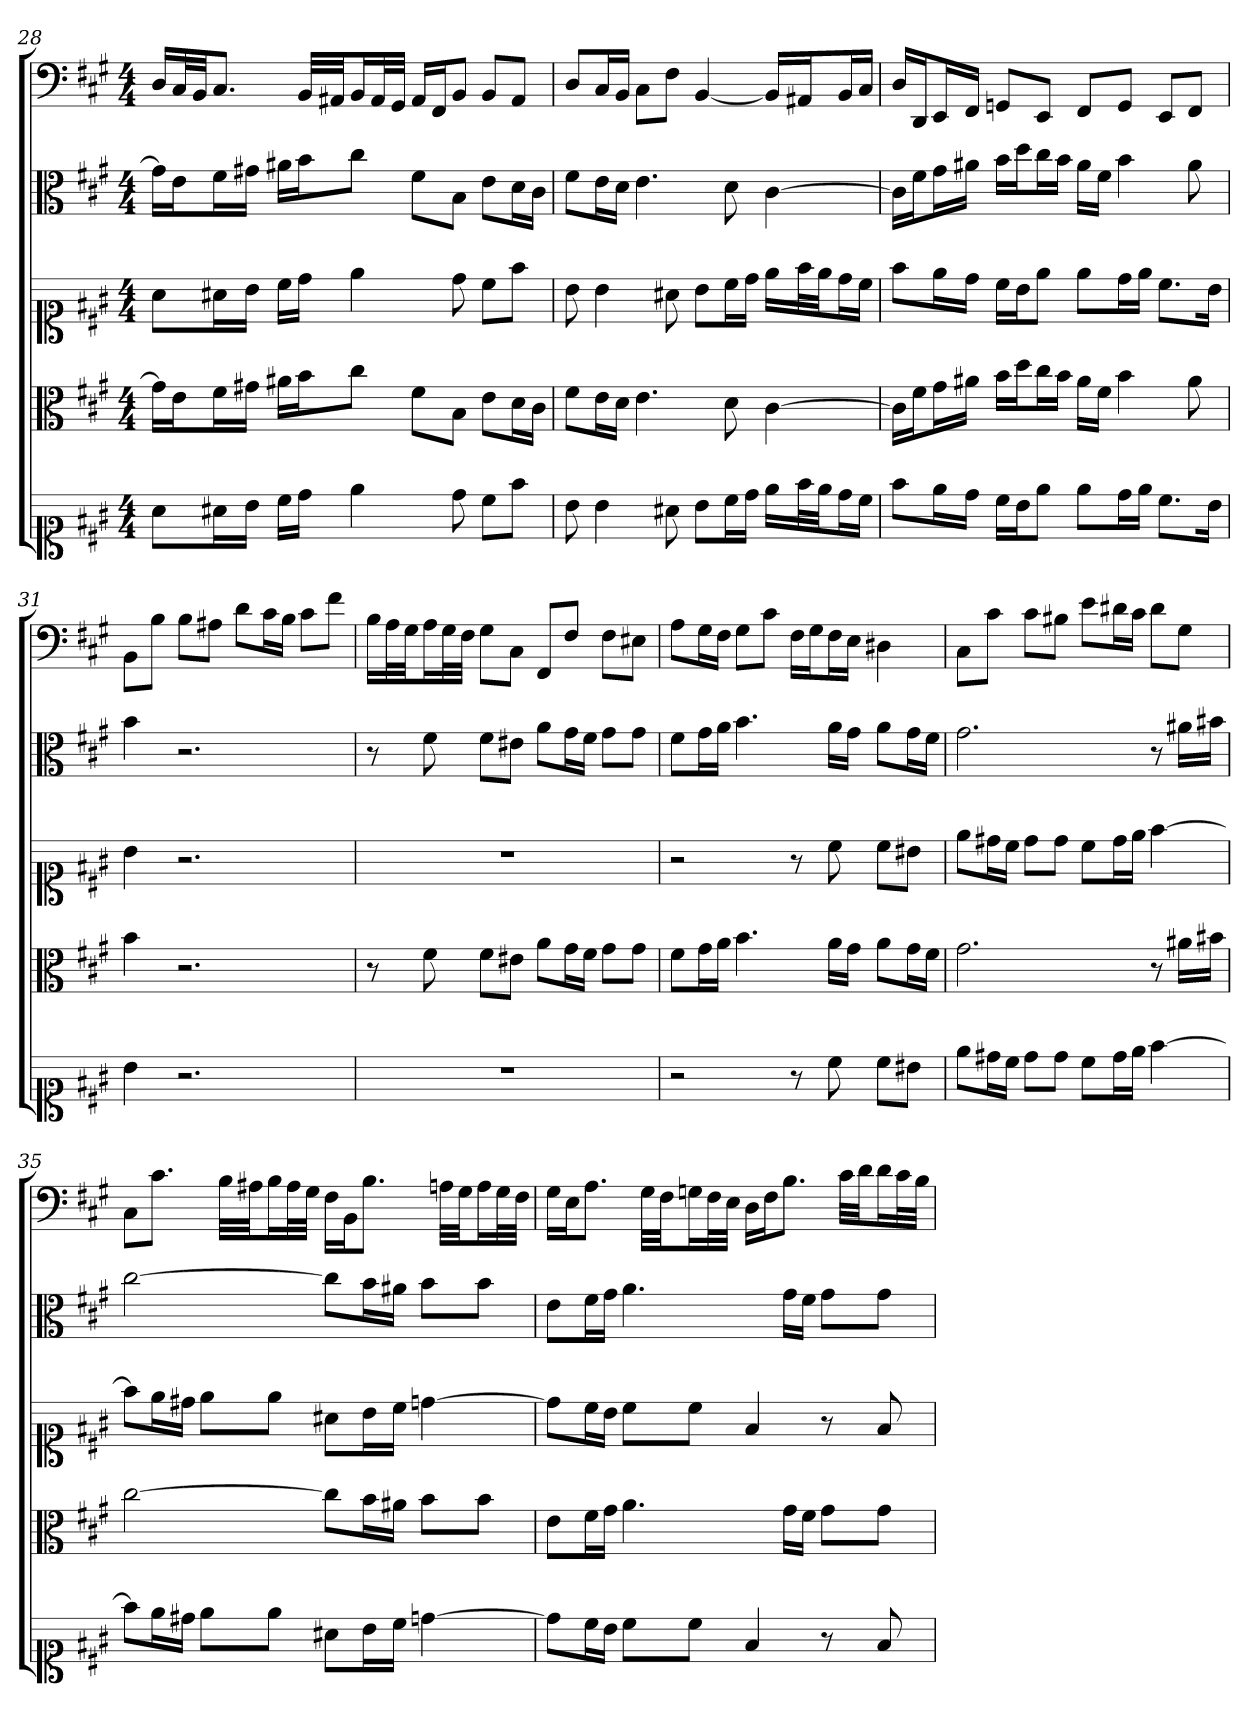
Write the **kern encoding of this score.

**kern	**kern	**kern	**kern	**kern
*part5	*part4	*part3	*part2	*part1
*staff5	*staff4	*staff3	*staff2	*staff1
*clefC1	*clefC3	*clefC1	*clefC3	*clefF4
*k[f#c#g#]	*k[f#c#g#]	*k[f#c#g#]	*k[f#c#g#]	*k[f#c#g#]
*f#:	*f#:	*f#:	*f#:	*f#:
*M4/4	*M4/4	*M4/4	*M4/4	*M4/4
=28	=28	=28	=28	=28
8a\L	16g\LL]	8a\L	16g\LL]	16D/LL
.	16e\J	.	16e\J	32C#/L
.	.	.	.	32BB/JJ
16a#X\L	16f#\L	16a#X\L	16f#\L	8.C#/J
16b\JJ	16g#X\JJ	16b\JJ	16g#X\JJ	.
16cc#\LL	16a#X\LL	16cc#\LL	16a#X\LL	.
16dd\JJ	16b\J	16dd\JJ	16b\J	32BB/LLL
.	.	.	.	32AA#X/JJ
4ee	8cc#\J	4ee	8cc#\J	16BB/L
.	.	.	.	32AA#/L
.	.	.	.	32GG#/JJJ
.	8f#\L	.	8f#\L	16AA#/LL
.	.	.	.	16FF#/J
8dd	8B\J	8dd	8B\J	8BB/J
8cc#\L	8e\L	8cc#\L	8e\L	8BB/L
8ff#\J	16d\L	8ff#\J	16d\L	8AA#/J
.	16c#\JJ	.	16c#\JJ	.
=29	=29	=29	=29	=29
8b	8f#\L	8b	8f#\L	8D/L
4b	16e\L	4b	16e\L	16C#/L
.	16d\JJ	.	16d\JJ	16BB/JJ
.	4.e	.	4.e	8C#\L
8a#X	.	8a#X	.	8F#\J
8b\L	.	8b\L	.	[4BB
16cc#\L	8d	16cc#\L	8d	.
16dd\JJ	.	16dd\JJ	.	.
16ee\LL	[4c#	16ee\LL	[4c#	16BB/LL]
32ff#\L	.	32ff#\L	.	16AA#X/J
32ee\JJ	.	32ee\JJ	.	.
16dd\L	.	16dd\L	.	16BB/L
16cc#\JJ	.	16cc#\JJ	.	16C#/JJ
=30	=30	=30	=30	=30
8ff#\L	16c#\LL]	8ff#\L	16c#\LL]	16D/LL
.	16f#\J	.	16f#\J	16DD/J
16ee\L	16g#\L	16ee\L	16g#\L	16EE/L
16dd\JJ	16a#X\JJ	16dd\JJ	16a#X\JJ	16FF#/JJ
16cc#\LL	16b\LL	16cc#\LL	16b\LL	8GGn/L
16b\J	16dd\J	16b\J	16dd\J	.
8ee\J	16cc#\L	8ee\J	16cc#\L	8EE/J
.	16b\JJ	.	16b\JJ	.
8ee\L	16a#\LL	8ee\L	16a#\LL	8FF#/L
.	16f#\JJ	.	16f#\JJ	.
16dd\L	4b	16dd\L	4b	8GG/J
16ee\JJ	.	16ee\JJ	.	.
8.cc#\L	.	8.cc#\L	.	8EE/L
.	8a#	.	8a#	8FF#/J
16b\Jk	.	16b\Jk	.	.
=31	=31	=31	=31	=31
4b	4b	4b	4b	8BB\L
.	.	.	.	8B\J
2.r	2.r	2.r	2.r	8B\L
.	.	.	.	8A#X\J
.	.	.	.	8d\L
.	.	.	.	16c#\L
.	.	.	.	16B\JJ
.	.	.	.	8c#\L
.	.	.	.	8f#\J
=32	=32	=32	=32	=32
1r	8r	1r	8r	16B\LL
.	.	.	.	32A\L
.	.	.	.	32G#\JJ
.	8f#	.	8f#	16A\L
.	.	.	.	32G#\L
.	.	.	.	32F#\JJJ
.	8f#\L	.	8f#\L	8G#\L
.	8e#X\J	.	8e#X\J	8C#\J
.	8a\L	.	8a\L	8FF#/L
.	16g#\L	.	16g#\L	8F#/J
.	16f#\JJ	.	16f#\JJ	.
.	8g#\L	.	8g#\L	8F#\L
.	8g#\J	.	8g#\J	8E#X\J
=33	=33	=33	=33	=33
2r	8f#\L	2r	8f#\L	8A\L
.	16g#\L	.	16g#\L	16G#\L
.	16a\JJ	.	16a\JJ	16F#\JJ
.	4.b	.	4.b	8G#\L
.	.	.	.	8c#\J
8r	.	8r	.	16F#\LL
.	.	.	.	16G#\J
8cc#	16a\LL	8cc#	16a\LL	16F#\L
.	16g#\JJ	.	16g#\JJ	16E\JJ
8cc#\L	8a\L	8cc#\L	8a\L	4D#X
8b#X\J	16g#\L	8b#X\J	16g#\L	.
.	16f#\JJ	.	16f#\JJ	.
=34	=34	=34	=34	=34
8ee\L	2.g#	8ee\L	2.g#	8C#\L
16dd#X\L	.	16dd#X\L	.	8c#\J
16cc#\JJ	.	16cc#\JJ	.	.
8dd#\L	.	8dd#\L	.	8c#\L
8dd#\J	.	8dd#\J	.	8B#X\J
8cc#\L	.	8cc#\L	.	8e\L
16dd#\L	.	16dd#\L	.	16d#X\L
16ee\JJ	.	16ee\JJ	.	16c#\JJ
[4ff#	8r	[4ff#	8r	8d#\L
.	16a#X\LL	.	16a#X\LL	8G#\J
.	16b#X\JJ	.	16b#X\JJ	.
=35	=35	=35	=35	=35
8ff#\L]	[2cc#	8ff#\L]	[2cc#	8C#\L
16ee\L	.	16ee\L	.	8.c#\J
16dd#X\JJ	.	16dd#X\JJ	.	.
8ee\L	.	8ee\L	.	.
.	.	.	.	32B\LLL
.	.	.	.	32A#X\JJ
8ee\J	.	8ee\J	.	16B\L
.	.	.	.	32A#\L
.	.	.	.	32G#\JJJ
8a#X\L	8cc#\L]	8a#X\L	8cc#\L]	16F#\LL
.	.	.	.	16BB\J
16b\L	16b\L	16b\L	16b\L	8.B\J
16cc#\JJ	16a#X\JJ	16cc#\JJ	16a#X\JJ	.
[4ddn	8b\L	[4ddn	8b\L	.
.	.	.	.	32An\LLL
.	.	.	.	32G#\JJ
.	8b\J	.	8b\J	16A\L
.	.	.	.	32G#\L
.	.	.	.	32F#\JJJ
=36	=36	=36	=36	=36
8dd\L]	8e\L	8dd\L]	8e\L	16G#\LL
.	.	.	.	16E\J
16cc#\L	16f#\L	16cc#\L	16f#\L	8.A\J
16b\JJ	16g#\JJ	16b\JJ	16g#\JJ	.
8cc#\L	4.a	8cc#\L	4.a	.
.	.	.	.	32G#\LLL
.	.	.	.	32F#\JJ
8cc#\J	.	8cc#\J	.	16Gn\L
.	.	.	.	32F#\L
.	.	.	.	32E\JJJ
4f#	.	4f#	.	16D\LL
.	.	.	.	16F#\J
.	16g#\LL	.	16g#\LL	8.B\J
.	16f#\JJ	.	16f#\JJ	.
8r	8g#\L	8r	8g#\L	.
.	.	.	.	32c#\LLL
.	.	.	.	32d\JJ
8f#	8g#\J	8f#	8g#\J	16d\L
.	.	.	.	32c#\L
.	.	.	.	32B\JJJ
=	=	=	=	=
*-	*-	*-	*-	*-
